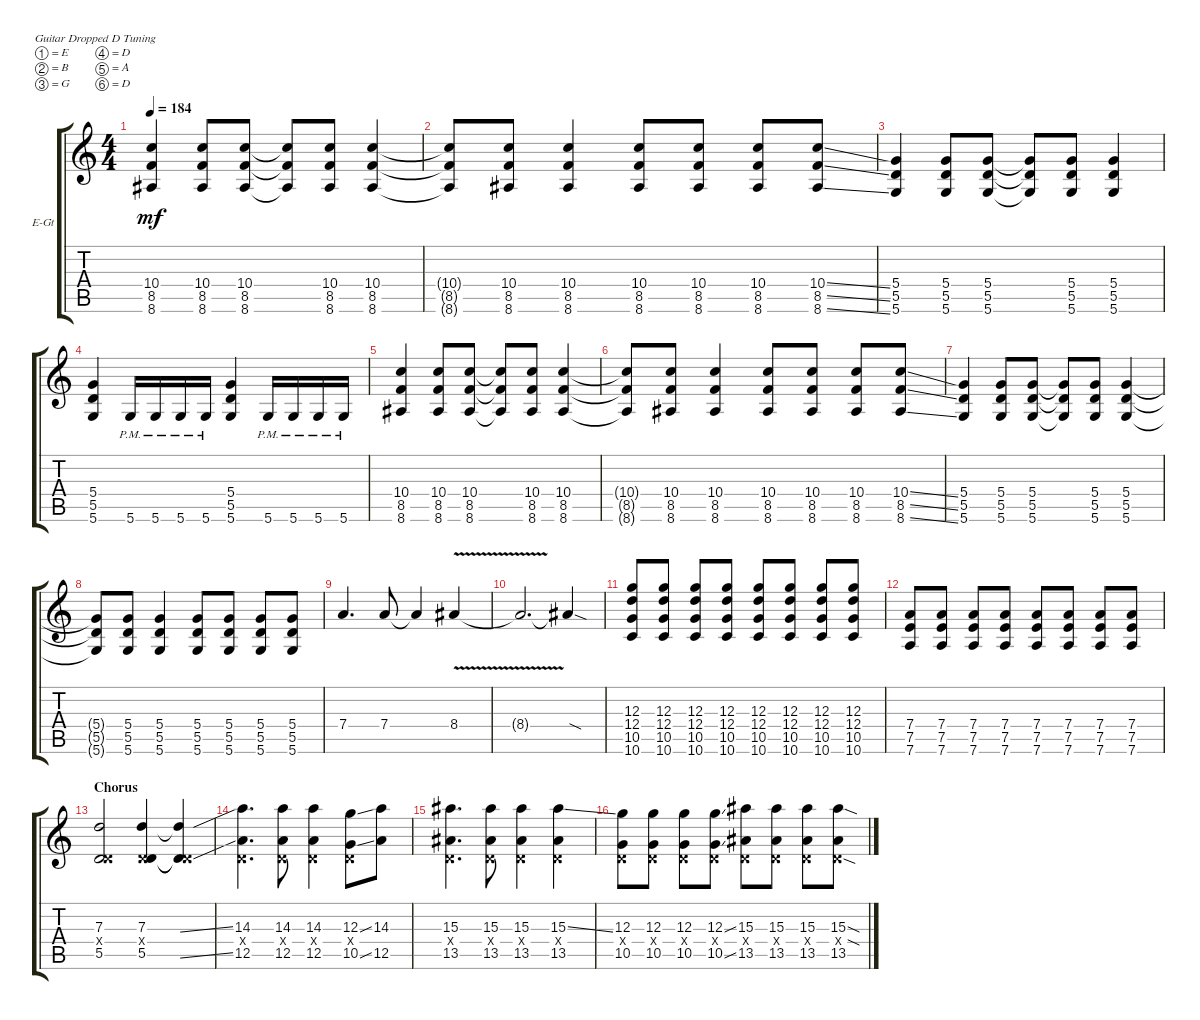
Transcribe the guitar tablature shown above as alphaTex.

\defaultSystemsLayout 4
\bracketExtendMode groupsimilarinstruments
\firstSystemTrackNameOrientation horizontal
\otherSystemsTrackNameOrientation horizontal
\track ("Synyster Gates (Rhythm)" "E-Gt") {instrument distortionguitar}
\staff {score tabs}
\tuning (E4 B3 G3 D3 A2 D2)
\ts (4 4)
\tempo 184
\clef g2
\ks c
(8.6 8.5 10.4).4{dy mf} (10.4 8.5 8.6).8 (8.6 8.5 10.4).8 (8.6{t} 8.5{t} 10.4{t}).8 (10.4 8.5 8.6).8 (8.6 8.5 10.4).4 |
(10.4{t} 8.5{t} 8.6{t}).8 (8.6 8.5 10.4).8 (10.4 8.5 8.6).4 (10.4 8.5 8.6).8 (8.6 8.5 10.4).8 (10.4 8.5 8.6).8 (8.6{ss} 8.5{ss} 10.4{ss}).8 |
(5.6 5.5 5.4).4 (5.4 5.5 5.6).8 (5.6 5.5 5.4).8 (5.4{t} 5.5{t} 5.6{t}).8 (5.6 5.5 5.4).8 (5.4 5.5 5.6).4 |
(5.6 5.5 5.4).4 5.6{pm}.16 5.6{pm}.16 5.6{pm}.16 5.6{pm}.16 (5.6 5.5 5.4).4 5.6{pm}.16 5.6{pm}.16 5.6{pm}.16 5.6{pm}.16 |
(8.6 8.5 10.4).4 (10.4 8.5 8.6).8 (8.6 8.5 10.4).8 (8.6{t} 8.5{t} 10.4{t}).8 (10.4 8.5 8.6).8 (8.6 8.5 10.4).4 |
(10.4{t} 8.5{t} 8.6{t}).8 (8.6 8.5 10.4).8 (10.4 8.5 8.6).4 (10.4 8.5 8.6).8 (8.6 8.5 10.4).8 (10.4 8.5 8.6).8 (8.6{ss} 8.5{ss} 10.4{ss}).8 |
(5.6 5.5 5.4).4 (5.4 5.5 5.6).8 (5.6 5.5 5.4).8 (5.4{t} 5.5{t} 5.6{t}).8 (5.6 5.5 5.4).8 (5.4 5.5 5.6).4 |
(5.6{t} 5.5{t} 5.4{t}).8 (5.4 5.5 5.6).8 (5.6 5.5 5.4).4 (5.4 5.5 5.6).8 (5.6 5.5 5.4).8 (5.4 5.5 5.6).8 (5.6 5.5 5.4).8 |
7.4.4{d} 7.4.8 7.4{t}.4 8.4{v}.4 |
8.4{t}.2{d} 8.4{sod t}.4 |
(10.6 10.5 12.4 12.3).8 (10.6 10.5 12.4 12.3).8 (10.6 10.5 12.4 12.3).8 (10.6 10.5 12.4 12.3).8 (10.6 10.5 12.4 12.3).8 (10.6 10.5 12.4 12.3).8 (10.6 10.5 12.4 12.3).8 (10.6 10.5 12.4 12.3).8 |
(7.6 7.5 7.4).8 (7.4 7.5 7.6).8 (7.6 7.5 7.4).8 (7.4 7.5 7.6).8 (7.6 7.5 7.4).8 (7.4 7.5 7.6).8 (7.6 7.4 7.5).8 (7.5 7.6 7.4).8 |
\section ("" "Chorus")
(5.5 0.4{x} 7.3).2 (7.3 0.4{x} 5.5).4 (5.5{ss t} 0.4{x t} 7.3{ss t}).4 |
(12.5 0.4{x} 14.3).4{d} (14.3 0.4{x} 12.5).8 (12.5 0.4{x} 14.3).4 (12.3{ss} 0.4{x} 10.5{ss}).8 (12.5 14.3).8 |
(15.3 0.4{x} 13.5).4{d} (13.5 0.4{x} 15.3).8 (15.3 0.4{x} 13.5).4 (13.5 0.4{x} 15.3{ss}).4 |
(12.3 0.4{x} 10.5).8 (10.5 0.4{x} 12.3).8 (12.3 0.4{x} 10.5).8 (10.5{ss} 0.4{x} 12.3{ss}).8 (15.3 0.4{x} 13.5).8 (13.5 0.4{x} 15.3).8 (15.3 0.4{x} 13.5).8 (13.5 0.4{sod x} 15.3{sod}).8
